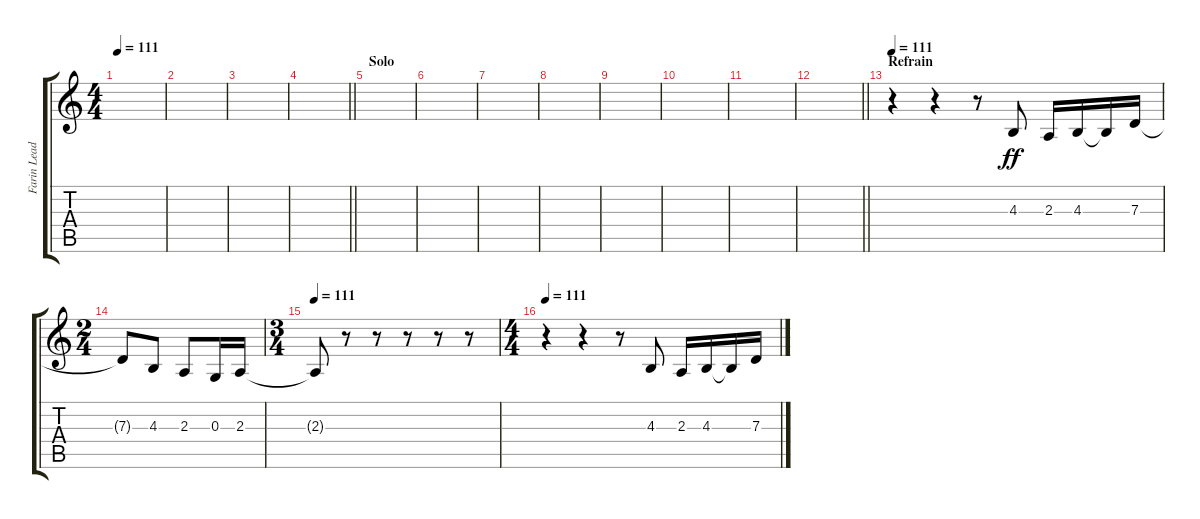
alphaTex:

\track ("Farin Lead Vocals" "Farin Lead") {instrument clarinet}
\staff {score tabs}
\tuning (E4 B3 G3 D3 A2 E2) {hide}
\ts (4 4)
\tempo 111
\clef g2
\ks c
|
|
|
\barLineRight lightlight
|
\section ("" "Solo")
|
|
|
|
|
|
|
\barLineRight lightlight
|
\section ("" "Refrain")
\tempo 111
r.4 r.4 r.8 4.3.8{dy ff} 2.3.16 4.3.16 4.3{t}.16 7.3.16 |
\ts (2 4)
7.3{t}.8 4.3.8 2.3.8 0.3.16 2.3.16 |
\ts (3 4)
\tempo 111
2.3{t}.8 r.8 r.8 r.8 r.8 r.8 |
\ts (4 4)
\tempo 111
r.4 r.4 r.8 4.3.8 2.3.16 4.3.16 4.3{t}.16 7.3.16
